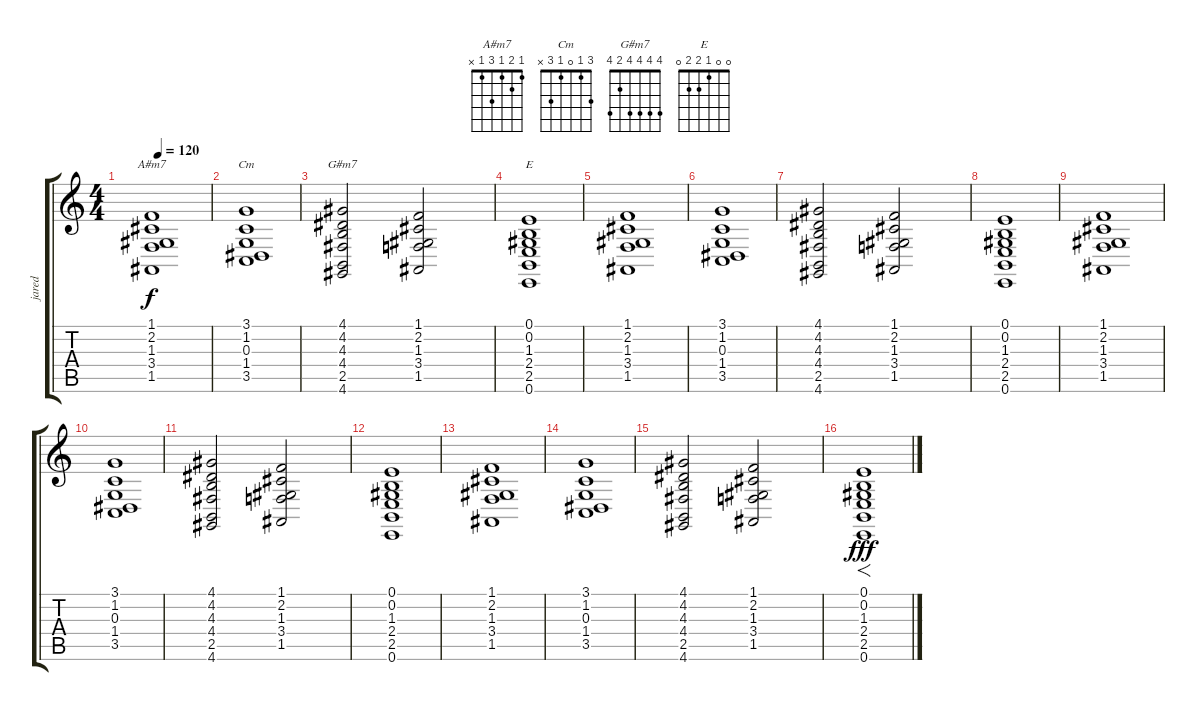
\track ("jared" "jared") {instrument choiraahs}
\staff {score tabs}
\tuning (E4 B3 G3 D3 A2 E2) {hide}
\chord ("A#m7" 1 2 1 3 1 x)
\chord ("Cm" 3 1 0 1 3 x)
\chord ("G#m7" 4 4 4 4 2 4)
\chord ("E" 0 0 1 2 2 0)
\ts (4 4)
\tempo 120
\clef g2
\ks c
(1.1 2.2 1.3 3.4 1.5).1{ch "A#m7" dy f instrument choiraahs} |
(3.1 1.2 0.3 1.4 3.5).1{ch "Cm"} |
(4.1 4.2 4.3 4.4 2.5 4.6).2{ch "G#m7"} (1.1 2.2 1.3 3.4 1.5).2 |
(0.1 0.2 1.3 2.4 2.5 0.6).1{ch "E"} |
(1.1 2.2 1.3 3.4 1.5).1 |
(3.1 1.2 0.3 1.4 3.5).1 |
(4.1 4.2 4.3 4.4 2.5 4.6).2 (1.1 2.2 1.3 3.4 1.5).2 |
(0.1 0.2 1.3 2.4 2.5 0.6).1 |
(1.1 2.2 1.3 3.4 1.5).1 |
(3.1 1.2 0.3 1.4 3.5).1 |
(4.1 4.2 4.3 4.4 2.5 4.6).2 (1.1 2.2 1.3 3.4 1.5).2 |
(0.1 0.2 1.3 2.4 2.5 0.6).1 |
(1.1 2.2 1.3 3.4 1.5).1 |
(3.1 1.2 0.3 1.4 3.5).1 |
(4.1 4.2 4.3 4.4 2.5 4.6).2 (1.1 2.2 1.3 3.4 1.5).2 |
(0.1 0.2 1.3 2.4 2.5 0.6).1{f dy fff}
